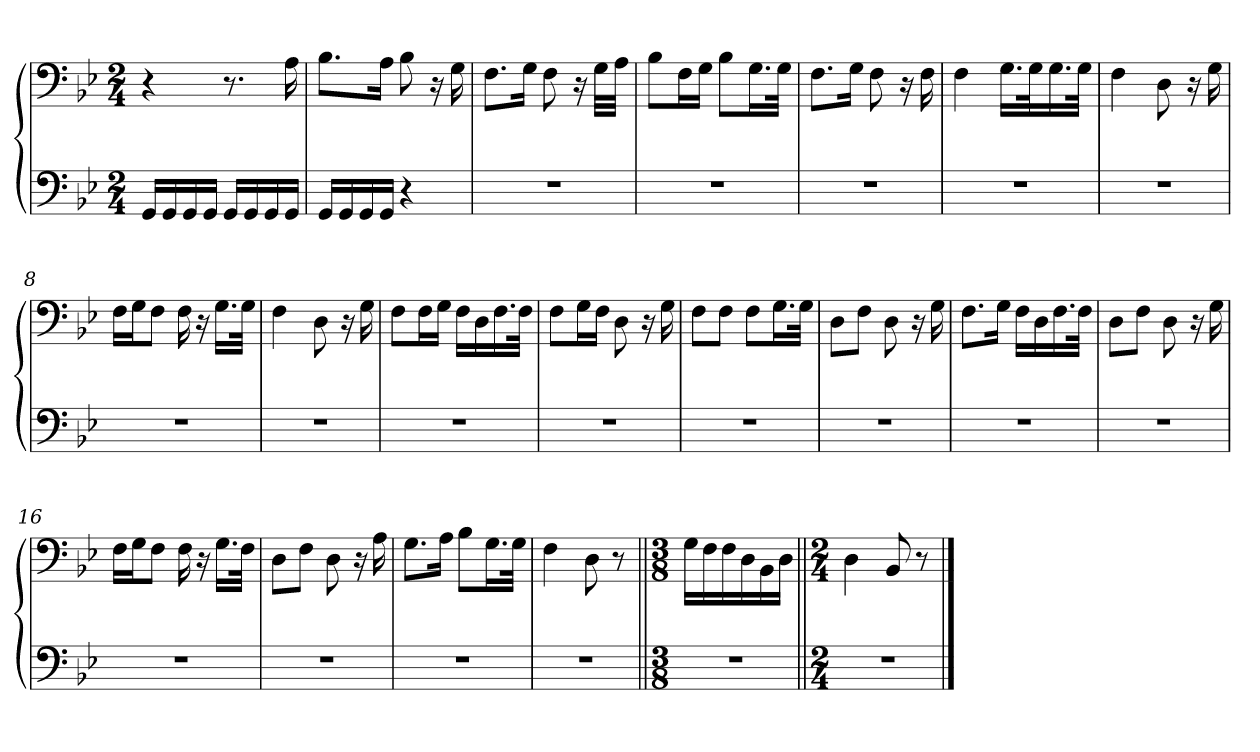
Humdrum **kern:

**kern	**kern
*part1	*part1
*staff2	*staff1
*clefF4	*clefF4
*k[b-e-]	*k[b-e-]
*M2/4	*M2/4
=1	=1
16GG/LL	4r
16GG/	.
16GG/	.
16GG/JJ	.
16GG/LL	8.r
16GG/	.
16GG/	.
16GG/JJ	16A\
=2	=2
16GG/LL	8.B-\L
16GG/	.
16GG/	.
16GG/JJ	16A\Jk
4r	8B-\
.	16r
.	16G\
=3	=3
2r	8.F\L
.	16G\Jk
.	8F\
.	16r
.	32G\LLL
.	32A\JJJ
=4	=4
2r	8B-\L
.	16F\L
.	16G\JJ
.	8B-\L
.	16.G\L
.	32G\JJk
=5	=5
2r	8.F\L
.	16G\Jk
.	8F\
.	16r
.	16F\
=6	=6
2r	4F\
.	16.G\LL
.	32G\K
.	16.G\
.	32G\JJk
=7	=7
2r	4F\
.	8D\
.	16r
.	16G\
=8	=8
2r	16F\LL
.	16G\J
.	8F\J
.	16F\
.	16r
.	16.G\LL
.	32G\JJk
=9	=9
2r	4F\
.	8D\
.	16r
.	16G\
=10	=10
2r	8F\L
.	16F\L
.	16G\JJ
.	16F\LL
.	16D\
.	16.F\
.	32F\JJk
=11	=11
2r	8F\L
.	16G\L
.	16F\JJ
.	8D\
.	16r
.	16G\
=12	=12
2r	8F\L
.	8F\J
.	8F\L
.	16.G\L
.	32G\JJk
=13	=13
2r	8D\L
.	8F\J
.	8D\
.	16r
.	16G\
=14	=14
2r	8.F\L
.	16G\Jk
.	16F\LL
.	16D\
.	16.F\
.	32F\JJk
=15	=15
2r	8D\L
.	8F\J
.	8D\
.	16r
.	16G\
=16	=16
2r	16F\LL
.	16G\J
.	8F\J
.	16F\
.	16r
.	16.G\LL
.	32F\JJk
=17	=17
2r	8D\L
.	8F\J
.	8D\
.	16r
.	16A\
=18	=18
2r	8.G\L
.	16A\Jk
.	8B-\L
.	16.G\L
.	32G\JJk
=19	=19
2r	4F\
.	8D\
.	8r
=20||	=20||
*M3/8	*M3/8
4.r	16G\LL
.	16F\
.	16F\
.	16D\
.	16BB-\
.	16D\JJ
=21||	=21||
*M2/4	*M2/4
2r	4D\
.	8BB-/
.	8r
==	==
*-	*-
